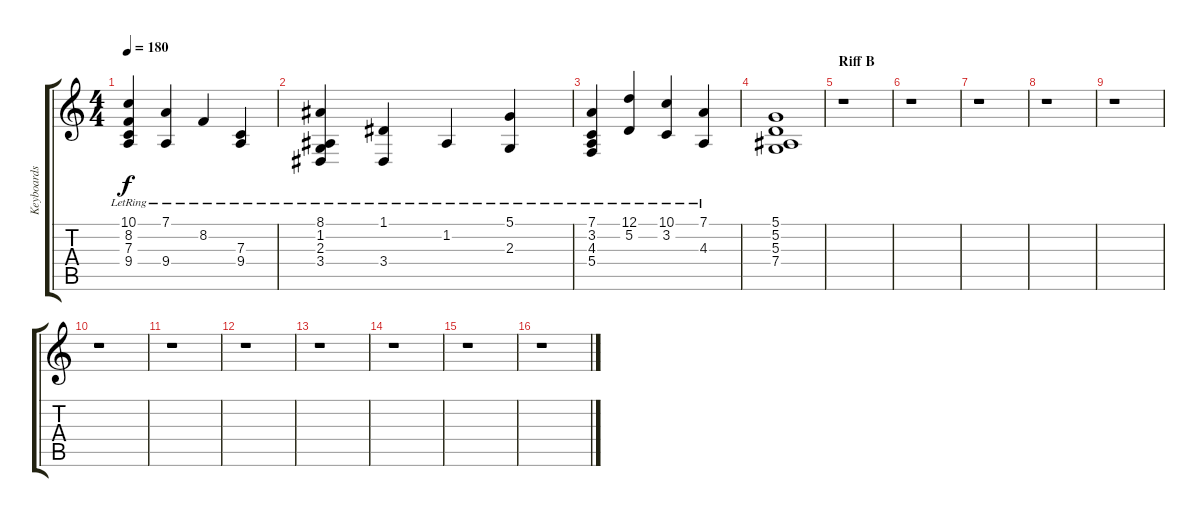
\track ("Keyboards" "Keyboards") {instrument acousticgrandpiano}
\staff {score tabs}
\tuning (D4 A3 F3 C3 G2 D2) {hide}
\ts (4 4)
\tempo 180
\clef g2
\ks c
(10.1{lr} 8.2{lr} 7.3{lr} 9.4{lr}).4{dy f} (7.1{lr} 9.4{lr}).4 8.2{lr}.4 (7.3{lr} 9.4{lr}).4 |
(8.1{lr} 1.2{lr} 2.3{lr} 3.4{lr}).4 (1.1{lr} 3.4{lr}).4 1.2{lr}.4 (5.1{lr} 2.3{lr}).4 |
(7.1{lr} 3.2{lr} 4.3{lr} 5.4{lr}).4 (12.1{lr} 5.2{lr}).4 (10.1{lr} 3.2{lr}).4 (7.1{lr} 4.3{lr}).4 |
(5.1 5.2 5.3 7.4).1 |
\section ("" "Riff B")
r.1 |
r.1 |
r.1 |
r.1 |
r.1 |
r.1 |
r.1 |
r.1 |
r.1 |
r.1 |
r.1 |
r.1
